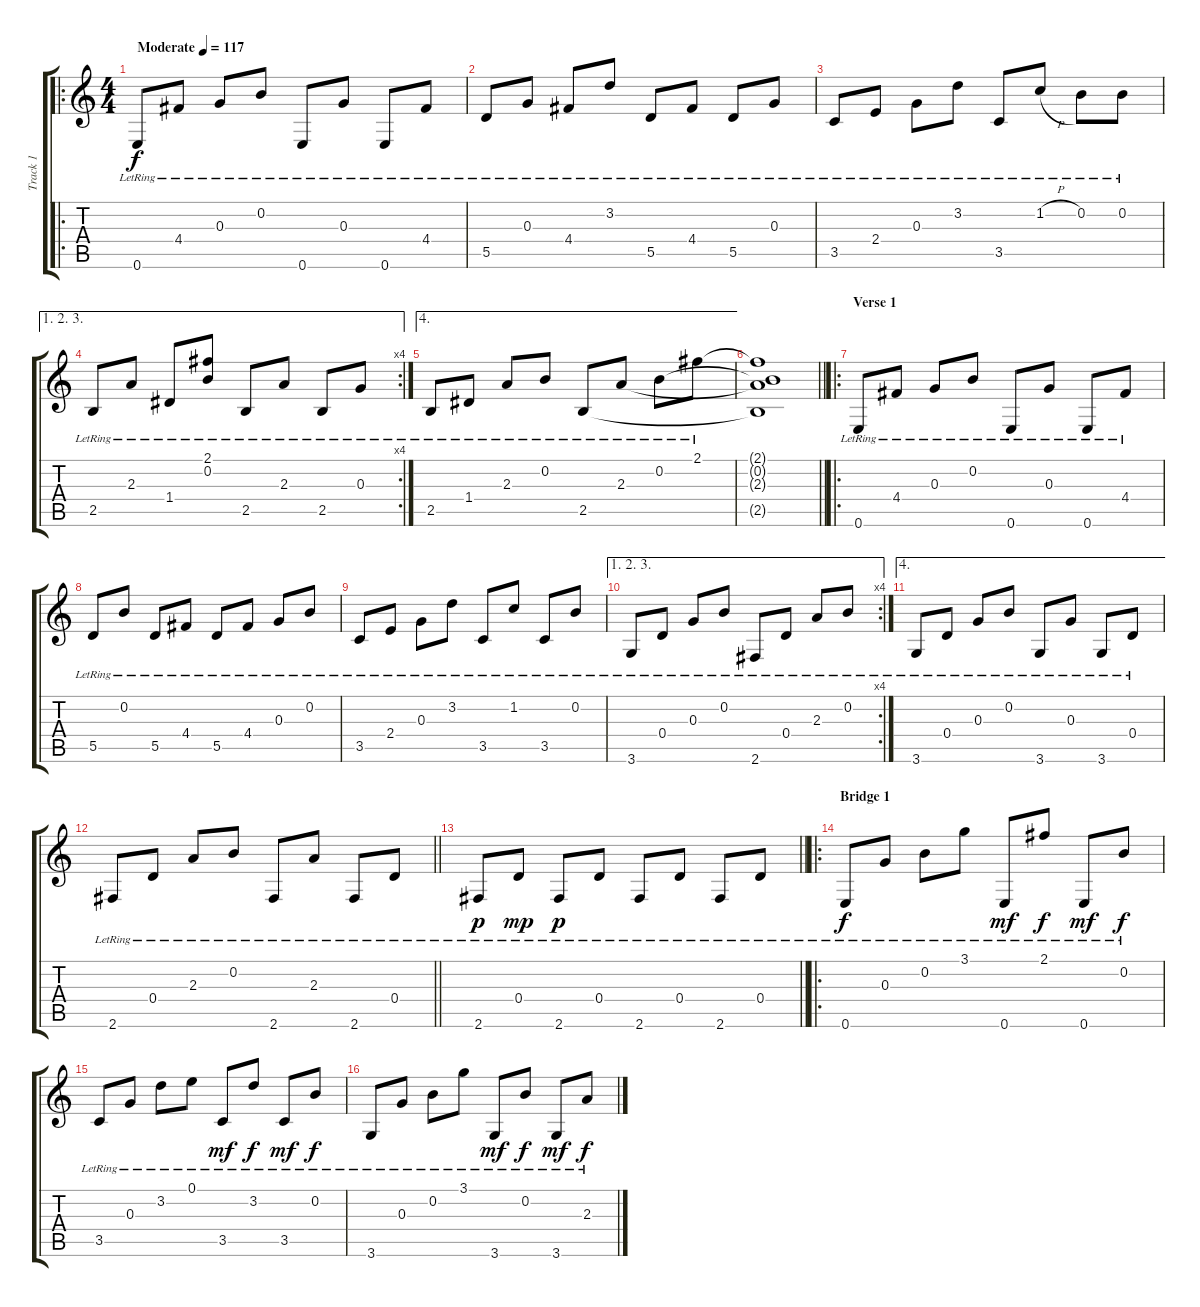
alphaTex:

\track ("Track 1" "Track 1") {instrument acousticguitarsteel}
\staff {score tabs}
\tuning (E4 B3 G3 D3 A2 E2) {hide}
\ro
\ts (4 4)
\tempo (117 "Moderate")
\clef g2
\ks c
0.6{lr}.8{dy f instrument acousticguitarsteel} 4.4{lr}.8 0.3{lr}.8 0.2{lr}.8 0.6{lr}.8 0.3{lr}.8 0.6{lr}.8 4.4{lr}.8 |
5.5{lr}.8 0.3{lr}.8 4.4{lr}.8 3.2{lr}.8 5.5{lr}.8 4.4{lr}.8 5.5{lr}.8 0.3{lr}.8 |
3.5{lr}.8 2.4{lr}.8 0.3{lr}.8 3.2{lr}.8 3.5{lr}.8 1.2{h lr}.8 0.2{lr}.8 0.2{lr}.8 |
\ae (1 2 3)
\rc 4
2.5{lr}.8 2.3{lr}.8 1.4{lr}.8 (2.1{lr} 0.2{lr}).8 2.5{lr}.8 2.3{lr}.8 2.5{lr}.8 0.3{lr}.8 |
\ae 4
2.5{lr}.8 1.4{lr}.8 2.3{lr}.8 0.2{lr}.8 2.5{lr}.8 2.3{lr}.8 0.2{lr}.8 2.1{lr}.8 |
\barLineRight lightlight
(2.1{t} 0.2{t} 2.3{t} 2.5{t}).1 |
\ro
\section ("" "Verse 1")
0.6{lr}.8 4.4{lr}.8 0.3{lr}.8 0.2{lr}.8 0.6{lr}.8 0.3{lr}.8 0.6{lr}.8 4.4{lr}.8 |
5.5{lr}.8 0.2{lr}.8 5.5{lr}.8 4.4{lr}.8 5.5{lr}.8 4.4{lr}.8 0.3{lr}.8 0.2{lr}.8 |
3.5{lr}.8 2.4{lr}.8 0.3{lr}.8 3.2{lr}.8 3.5{lr}.8 1.2{lr}.8 3.5{lr}.8 0.2{lr}.8 |
\ae (1 2 3)
\rc 4
3.6{lr}.8 0.4{lr}.8 0.3{lr}.8 0.2{lr}.8 2.6{lr}.8 0.4{lr}.8 2.3{lr}.8 0.2{lr}.8 |
\ae 4
3.6{lr}.8 0.4{lr}.8 0.3{lr}.8 0.2{lr}.8 3.6{lr}.8 0.3{lr}.8 3.6{lr}.8 0.4{lr}.8 |
\barLineRight lightlight
2.6{lr}.8 0.4{lr}.8 2.3{lr}.8 0.2{lr}.8 2.6{lr}.8 2.3{lr}.8 2.6{lr}.8 0.4{lr}.8 |
\barLineRight lightlight
2.6{lr}.8{dy p} 0.4{lr}.8{dy mp} 2.6{lr}.8{dy p} 0.4{lr}.8 2.6{lr}.8 0.4{lr}.8 2.6{lr}.8 0.4{lr}.8 |
\ro
\section ("" "Bridge 1")
0.6{lr}.8{dy f} 0.3{lr}.8 0.2{lr}.8 3.1{lr}.8 0.6{lr}.8{dy mf} 2.1{lr}.8{dy f} 0.6{lr}.8{dy mf} 0.2{lr}.8{dy f} |
3.5{lr}.8 0.3{lr}.8 3.2{lr}.8 0.1{lr}.8 3.5{lr}.8{dy mf} 3.2{lr}.8{dy f} 3.5{lr}.8{dy mf} 0.2{lr}.8{dy f} |
3.6{lr}.8 0.3{lr}.8 0.2{lr}.8 3.1{lr}.8 3.6{lr}.8{dy mf} 0.2{lr}.8{dy f} 3.6{lr}.8{dy mf} 2.3{lr}.8{dy f}
